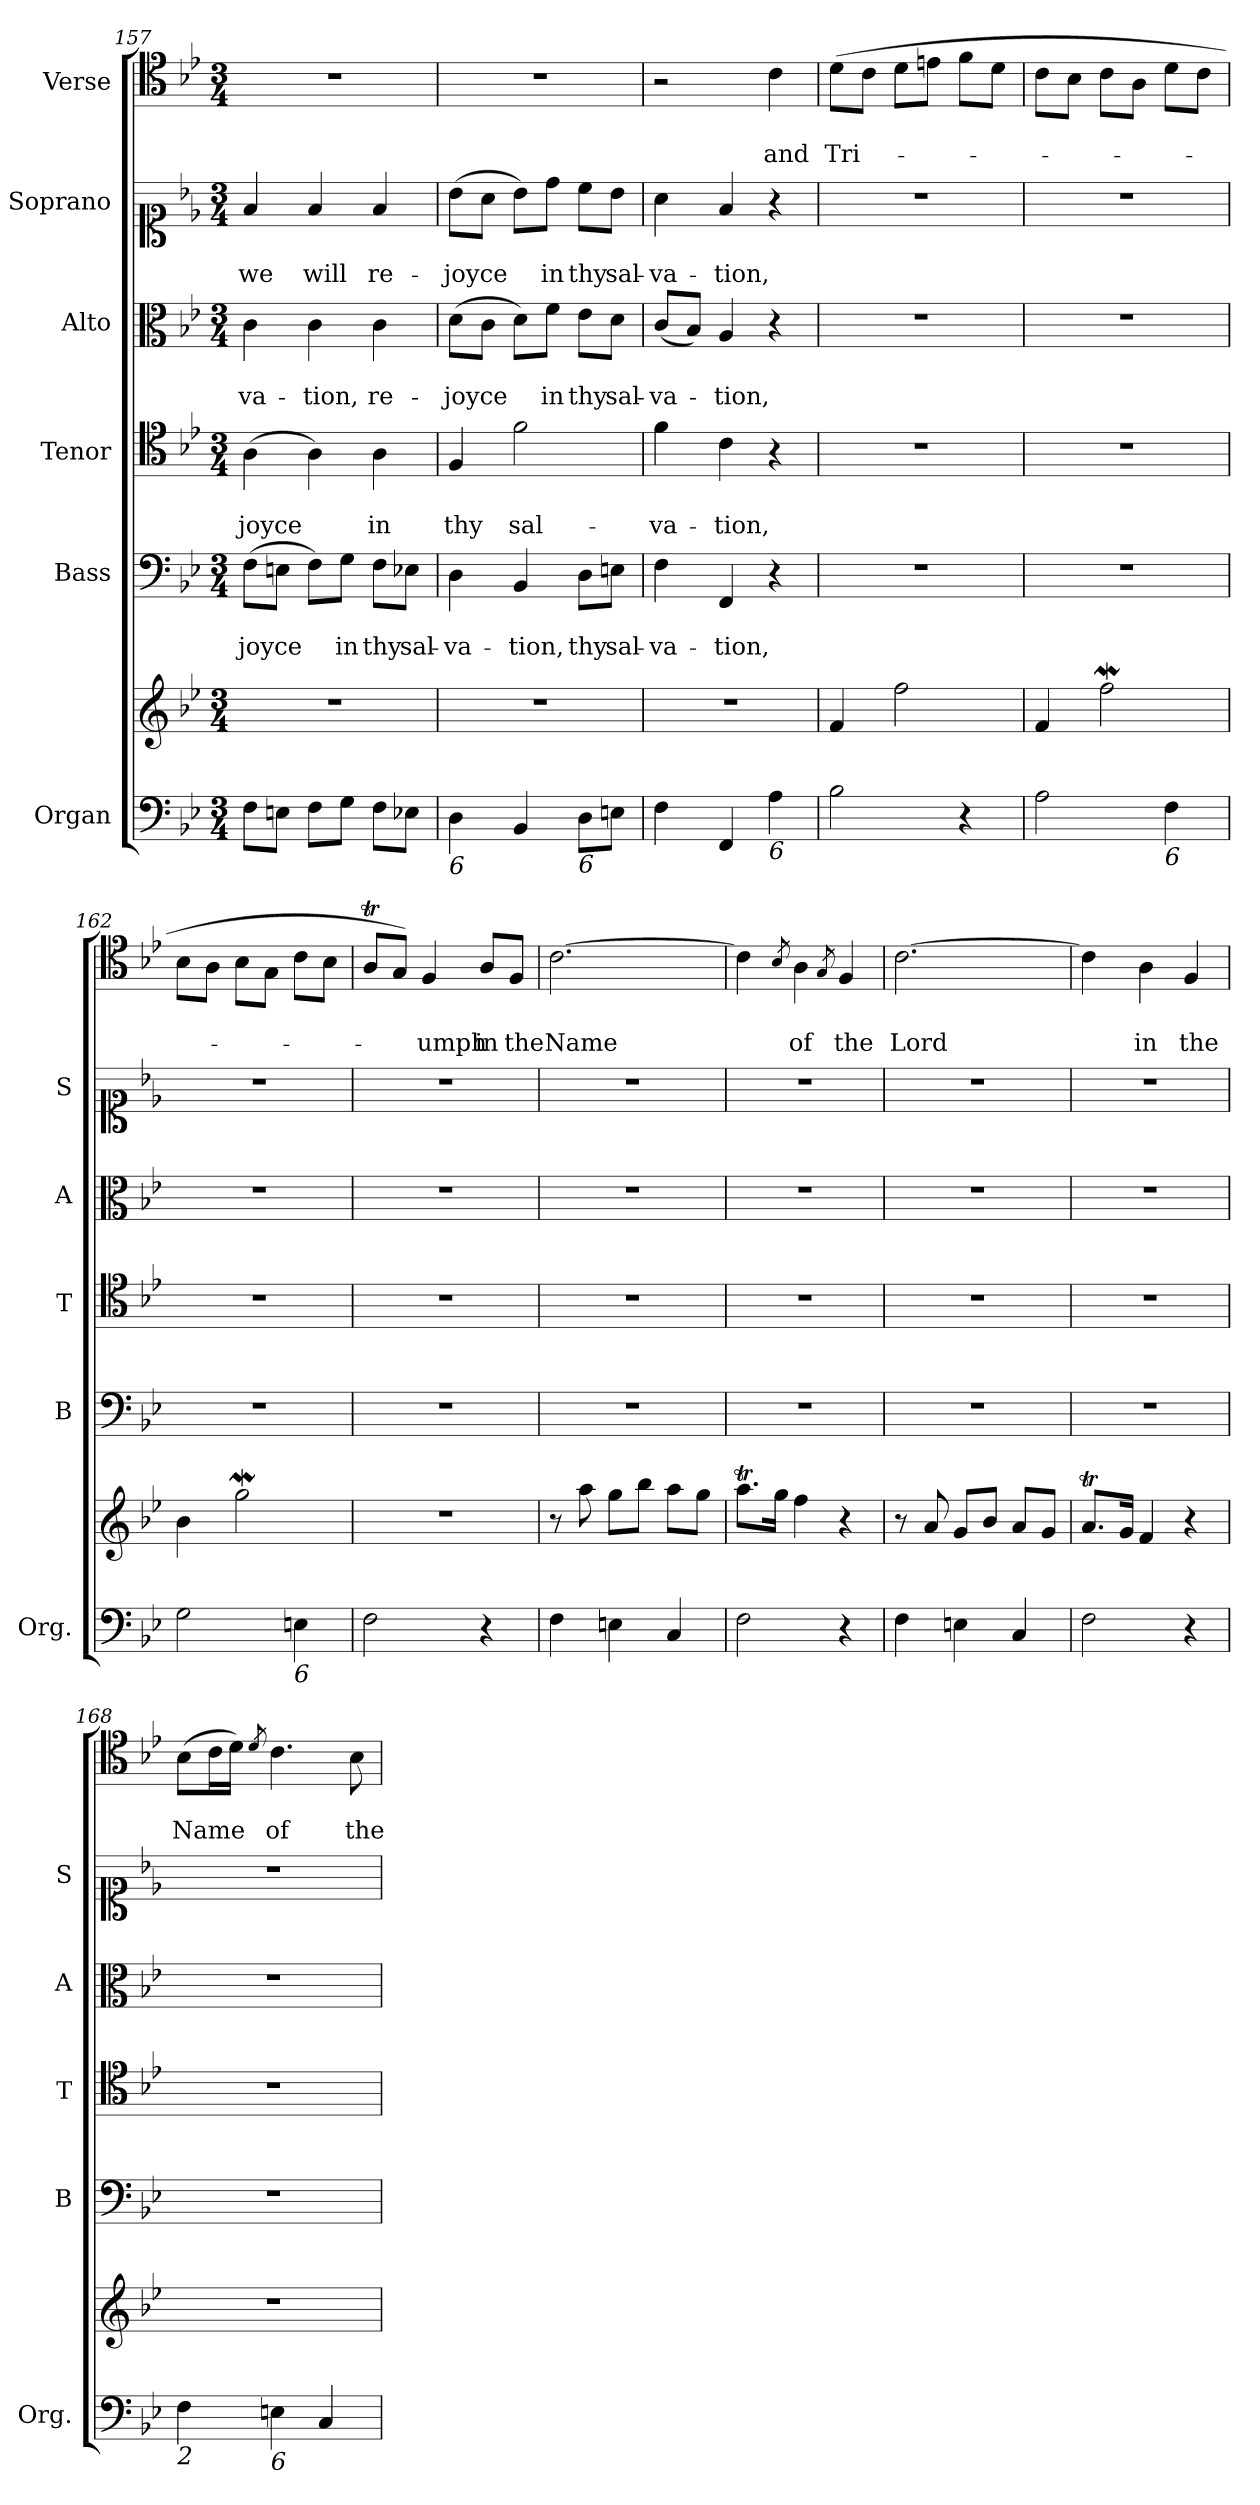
**kern	**kern	**kern	**text	**text	**kern	**text	**text	**kern	**text	**text	**kern	**text	**text	**kern	**text	**text
*part6	*part6	*part5	*part5	*part5	*part4	*part4	*part4	*part3	*part3	*part3	*part2	*part2	*part2	*part1	*part1	*part1
*staff7	*staff6	*staff5	*staff5	*staff5	*staff4	*staff4	*staff4	*staff3	*staff3	*staff3	*staff2	*staff2	*staff2	*staff1	*staff1	*staff1
*I"Organ	*	*I"Bass	*	*	*I"Tenor	*	*	*I"Alto	*	*	*I"Soprano	*	*	*I"Verse	*	*
*I'Org.	*	*I'B	*	*	*I'T	*	*	*I'A	*	*	*I'S	*	*	*	*	*
*clefF4	*clefG2	*clefF4	*	*	*clefC4	*	*	*clefC3	*	*	*clefC1	*	*	*clefC4	*	*
*k[b-e-]	*k[b-e-]	*k[b-e-]	*	*	*k[b-e-]	*	*	*k[b-e-]	*	*	*k[b-e-]	*	*	*k[b-e-]	*	*
*B-:	*B-:	*B-:	*	*	*B-:	*	*	*B-:	*	*	*B-:	*	*	*B-:	*	*
*M3/4	*M3/4	*M3/4	*	*	*M3/4	*	*	*M3/4	*	*	*M3/4	*	*	*M3/4	*	*
=157	=157	=157	=157	=157	=157	=157	=157	=157	=157	=157	=157	=157	=157	=157	=157	=157
!	!	!	!	!LO:LY:b	!	!	!LO:LY:b	!	!	!LO:LY:b	!	!	!LO:LY:b	!	!	!
8F\L	2.r	(>8F\L	.	-joyce	(>4A\	.	-joyce	4c\	.	-va-	4f/	.	we	2.r	.	.
8En\J	.	8En\J	.	.	.	.	.	.	.	.	.	.	.	.	.	.
!	!	!	!	!	!	!	!	!	!	!LO:LY:b	!	!	!LO:LY:b	!	!	!
8F\L	.	8F\L)	.	.	4A\)	.	.	4c\	.	-tion,	4f/	.	will	.	.	.
!	!	!	!	!LO:LY:b	!	!	!	!	!	!	!	!	!	!	!	!
8G\J	.	8G\J	.	in	.	.	.	.	.	.	.	.	.	.	.	.
!	!	!	!	!LO:LY:b	!	!	!LO:LY:b	!	!	!LO:LY:b	!	!	!LO:LY:b	!	!	!
8F\L	.	8F\L	.	thy	4A\	.	in	4c\	.	re-	4f/	.	re-	.	.	.
!	!	!	!	!LO:LY:b	!	!	!	!	!	!	!	!	!	!	!	!
8E-X\J	.	8E-X\J	.	sal-	.	.	.	.	.	.	.	.	.	.	.	.
=158	=158	=158	=158	=158	=158	=158	=158	=158	=158	=158	=158	=158	=158	=158	=158	=158
!LO:TX:b:i:t=6	!	!	!	!	!	!	!	!	!	!	!	!	!	!	!	!
!	!	!	!	!LO:LY:b	!	!	!LO:LY:b	!	!	!LO:LY:b	!	!	!LO:LY:b	!	!	!
4D\	2.r	4D\	.	-va-	4F/	.	thy	(>8d\L	.	-joyce	(>8b-\L	.	-joyce	2.r	.	.
.	.	.	.	.	.	.	.	8c\J	.	.	8a\J	.	.	.	.	.
!	!	!	!	!LO:LY:b	!	!	!LO:LY:b	!	!	!	!	!	!	!	!	!
4BB-/	.	4BB-/	.	-tion,	2f\	.	sal-	8d\L)	.	.	8b-\L)	.	.	.	.	.
!	!	!	!	!	!	!	!	!	!	!LO:LY:b	!	!	!LO:LY:b	!	!	!
.	.	.	.	.	.	.	.	8f\J	.	in	8dd\J	.	in	.	.	.
!LO:TX:b:i:t=6	!	!	!	!	!	!	!	!	!	!	!	!	!	!	!	!
!	!	!	!	!LO:LY:b	!	!	!	!	!	!LO:LY:b	!	!	!LO:LY:b	!	!	!
8D\L	.	8D\L	.	thy	.	.	.	8e-\L	.	thy	8cc\L	.	thy	.	.	.
!	!	!	!	!LO:LY:b	!	!	!	!	!	!LO:LY:b	!	!	!LO:LY:b	!	!	!
8En\J	.	8En\J	.	sal-	.	.	.	8d\J	.	sal-	8b-\J	.	sal-	.	.	.
=159	=159	=159	=159	=159	=159	=159	=159	=159	=159	=159	=159	=159	=159	=159	=159	=159
!	!	!	!	!LO:LY:b	!	!	!LO:LY:b	!	!	!LO:LY:b	!	!	!LO:LY:b	!	!	!
4F\	2.r	4F\	.	-va-	4f\	.	-va-	(<8c/L	.	-va-	4a\	.	-va-	2r	.	.
.	.	.	.	.	.	.	.	8B-/J)	.	.	.	.	.	.	.	.
!	!	!	!	!LO:LY:b	!	!	!LO:LY:b	!	!	!LO:LY:b	!	!	!LO:LY:b	!	!	!
4FF/	.	4FF/	.	-tion,	4c\	.	-tion,	4A/	.	-tion,	4f/	.	-tion,	.	.	.
!LO:TX:b:i:t=6	!	!	!	!	!	!	!	!	!	!	!	!	!	!	!	!
!	!	!	!	!	!	!	!	!	!	!	!	!	!	!	!	!LO:LY:b
4A\	.	4r	.	.	4r	.	.	4r	.	.	4r	.	.	4c\	.	and
=160	=160	=160	=160	=160	=160	=160	=160	=160	=160	=160	=160	=160	=160	=160	=160	=160
!	!	!	!	!	!	!	!	!	!	!	!	!	!	!	!	!LO:LY:b
2B-\	4f/	2.r	.	.	2.r	.	.	2.r	.	.	2.r	.	.	(>8d\L	.	Tri-
.	.	.	.	.	.	.	.	.	.	.	.	.	.	8c\J	.	.
.	2ff\	.	.	.	.	.	.	.	.	.	.	.	.	8d\L	.	.
.	.	.	.	.	.	.	.	.	.	.	.	.	.	8en\J	.	.
4r	.	.	.	.	.	.	.	.	.	.	.	.	.	8f\L	.	.
.	.	.	.	.	.	.	.	.	.	.	.	.	.	8d\J	.	.
=161	=161	=161	=161	=161	=161	=161	=161	=161	=161	=161	=161	=161	=161	=161	=161	=161
2A\	4f/	2.r	.	.	2.r	.	.	2.r	.	.	2.r	.	.	8c\L	.	.
.	.	.	.	.	.	.	.	.	.	.	.	.	.	8B-\J	.	.
.	2ffW\	.	.	.	.	.	.	.	.	.	.	.	.	8c\L	.	.
.	.	.	.	.	.	.	.	.	.	.	.	.	.	8A\J	.	.
!LO:TX:b:i:t=6	!	!	!	!	!	!	!	!	!	!	!	!	!	!	!	!
4F\	.	.	.	.	.	.	.	.	.	.	.	.	.	8d\L	.	.
.	.	.	.	.	.	.	.	.	.	.	.	.	.	8c\J	.	.
=162	=162	=162	=162	=162	=162	=162	=162	=162	=162	=162	=162	=162	=162	=162	=162	=162
2G\	4b-\	2.r	.	.	2.r	.	.	2.r	.	.	2.r	.	.	8B-\L	.	.
.	.	.	.	.	.	.	.	.	.	.	.	.	.	8A\J	.	.
.	2ggW\	.	.	.	.	.	.	.	.	.	.	.	.	8B-\L	.	.
.	.	.	.	.	.	.	.	.	.	.	.	.	.	8G\J	.	.
!LO:TX:b:i:t=6	!	!	!	!	!	!	!	!	!	!	!	!	!	!	!	!
4En\	.	.	.	.	.	.	.	.	.	.	.	.	.	8c\L	.	.
.	.	.	.	.	.	.	.	.	.	.	.	.	.	8B-\J	.	.
!!LO:PB:g=z
=163	=163	=163	=163	=163	=163	=163	=163	=163	=163	=163	=163	=163	=163	=163	=163	=163
2F\	2.r	2.r	.	.	2.r	.	.	2.r	.	.	2.r	.	.	8At/L	.	.
.	.	.	.	.	.	.	.	.	.	.	.	.	.	8G/J)	.	.
!	!	!	!	!	!	!	!	!	!	!	!	!	!	!	!	!LO:LY:b
.	.	.	.	.	.	.	.	.	.	.	.	.	.	4F/	.	-umph
!	!	!	!	!	!	!	!	!	!	!	!	!	!	!	!	!LO:LY:b
4r	.	.	.	.	.	.	.	.	.	.	.	.	.	8A/L	.	in
!	!	!	!	!	!	!	!	!	!	!	!	!	!	!	!	!LO:LY:b
.	.	.	.	.	.	.	.	.	.	.	.	.	.	8F/J	.	the
=164	=164	=164	=164	=164	=164	=164	=164	=164	=164	=164	=164	=164	=164	=164	=164	=164
!	!	!	!	!	!	!	!	!	!	!	!	!	!	!	!	!LO:LY:b
4F\	8r	2.r	.	.	2.r	.	.	2.r	.	.	2.r	.	.	[2.c\	.	Name
.	8aa\	.	.	.	.	.	.	.	.	.	.	.	.	.	.	.
4En\	8gg\L	.	.	.	.	.	.	.	.	.	.	.	.	.	.	.
.	8bb-\J	.	.	.	.	.	.	.	.	.	.	.	.	.	.	.
4C/	8aa\L	.	.	.	.	.	.	.	.	.	.	.	.	.	.	.
.	8gg\J	.	.	.	.	.	.	.	.	.	.	.	.	.	.	.
=165	=165	=165	=165	=165	=165	=165	=165	=165	=165	=165	=165	=165	=165	=165	=165	=165
2F\	8.aat\L	2.r	.	.	2.r	.	.	2.r	.	.	2.r	.	.	4c\]	.	.
.	16gg\Jk	.	.	.	.	.	.	.	.	.	.	.	.	.	.	.
.	.	.	.	.	.	.	.	.	.	.	.	.	.	8qB-/	.	.
!	!	!	!	!	!	!	!	!	!	!	!	!	!	!	!	!LO:LY:b
.	4ff\	.	.	.	.	.	.	.	.	.	.	.	.	4A\	.	of
.	.	.	.	.	.	.	.	.	.	.	.	.	.	8qG/	.	.
!	!	!	!	!	!	!	!	!	!	!	!	!	!	!	!	!LO:LY:b
4r	4r	.	.	.	.	.	.	.	.	.	.	.	.	4F/	.	the
=166	=166	=166	=166	=166	=166	=166	=166	=166	=166	=166	=166	=166	=166	=166	=166	=166
!	!	!	!	!	!	!	!	!	!	!	!	!	!	!	!	!LO:LY:b
4F\	8r	2.r	.	.	2.r	.	.	2.r	.	.	2.r	.	.	[2.c\	.	Lord
.	8a/	.	.	.	.	.	.	.	.	.	.	.	.	.	.	.
4En\	8g/L	.	.	.	.	.	.	.	.	.	.	.	.	.	.	.
.	8b-/J	.	.	.	.	.	.	.	.	.	.	.	.	.	.	.
4C/	8a/L	.	.	.	.	.	.	.	.	.	.	.	.	.	.	.
.	8g/J	.	.	.	.	.	.	.	.	.	.	.	.	.	.	.
=167	=167	=167	=167	=167	=167	=167	=167	=167	=167	=167	=167	=167	=167	=167	=167	=167
2F\	8.at/L	2.r	.	.	2.r	.	.	2.r	.	.	2.r	.	.	4c\]	.	.
.	16g/Jk	.	.	.	.	.	.	.	.	.	.	.	.	.	.	.
!	!	!	!	!	!	!	!	!	!	!	!	!	!	!	!	!LO:LY:b
.	4f/	.	.	.	.	.	.	.	.	.	.	.	.	4A\	.	in
!	!	!	!	!	!	!	!	!	!	!	!	!	!	!	!	!LO:LY:b
4r	4r	.	.	.	.	.	.	.	.	.	.	.	.	4F/	.	the
=168	=168	=168	=168	=168	=168	=168	=168	=168	=168	=168	=168	=168	=168	=168	=168	=168
!LO:TX:b:i:t=2	!	!	!	!	!	!	!	!	!	!	!	!	!	!	!	!
!	!	!	!	!	!	!	!	!	!	!	!	!	!	!	!	!LO:LY:b
4F\	2.r	2.r	.	.	2.r	.	.	2.r	.	.	2.r	.	.	(>8B-\L	.	Name
.	.	.	.	.	.	.	.	.	.	.	.	.	.	16c\L	.	.
.	.	.	.	.	.	.	.	.	.	.	.	.	.	16d\JJ)	.	.
.	.	.	.	.	.	.	.	.	.	.	.	.	.	8qd/	.	.
!LO:TX:b:i:t=6	!	!	!	!	!	!	!	!	!	!	!	!	!	!	!	!
!	!	!	!	!	!	!	!	!	!	!	!	!	!	!	!	!LO:LY:b
4En\	.	.	.	.	.	.	.	.	.	.	.	.	.	4.c\	.	of
4C/	.	.	.	.	.	.	.	.	.	.	.	.	.	.	.	.
!	!	!	!	!	!	!	!	!	!	!	!	!	!	!	!	!LO:LY:b
.	.	.	.	.	.	.	.	.	.	.	.	.	.	8B-\	.	the
=	=	=	=	=	=	=	=	=	=	=	=	=	=	=	=	=
*-	*-	*-	*-	*-	*-	*-	*-	*-	*-	*-	*-	*-	*-	*-	*-	*-
